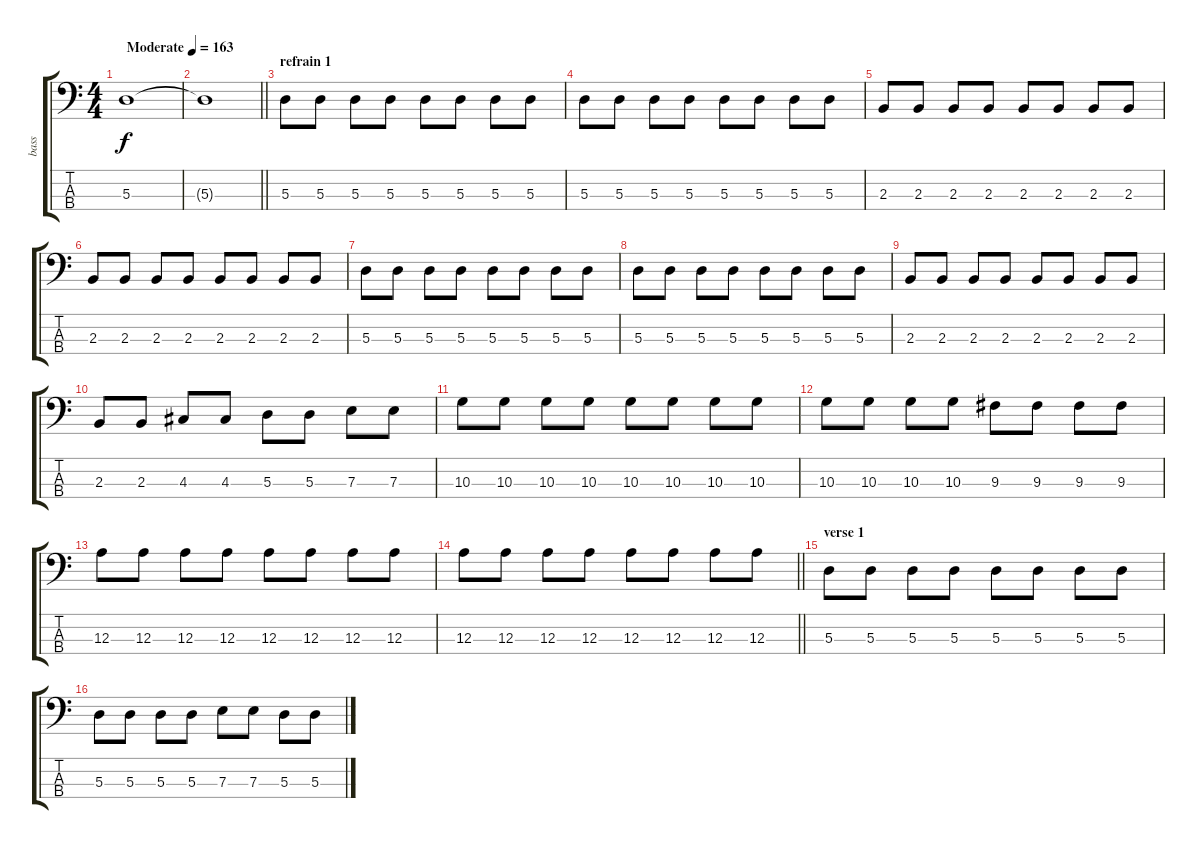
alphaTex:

\track ("bass" "bass") {instrument electricbasspick}
\staff {score tabs}
\tuning (G2 D2 A1 E1) {hide}
\ts (4 4)
\tempo (163 "Moderate")
\clef f4
\ks c
5.3.1{dy f instrument electricbasspick} |
\barLineRight lightlight
5.3{t}.1 |
\section ("" "refrain 1")
5.3.8 5.3.8 5.3.8 5.3.8 5.3.8 5.3.8 5.3.8 5.3.8 |
5.3.8 5.3.8 5.3.8 5.3.8 5.3.8 5.3.8 5.3.8 5.3.8 |
2.3.8 2.3.8 2.3.8 2.3.8 2.3.8 2.3.8 2.3.8 2.3.8 |
2.3.8 2.3.8 2.3.8 2.3.8 2.3.8 2.3.8 2.3.8 2.3.8 |
5.3.8 5.3.8 5.3.8 5.3.8 5.3.8 5.3.8 5.3.8 5.3.8 |
5.3.8 5.3.8 5.3.8 5.3.8 5.3.8 5.3.8 5.3.8 5.3.8 |
2.3.8 2.3.8 2.3.8 2.3.8 2.3.8 2.3.8 2.3.8 2.3.8 |
2.3.8 2.3.8 4.3.8 4.3.8 5.3.8 5.3.8 7.3.8 7.3.8 |
10.3.8 10.3.8 10.3.8 10.3.8 10.3.8 10.3.8 10.3.8 10.3.8 |
10.3.8 10.3.8 10.3.8 10.3.8 9.3.8 9.3.8 9.3.8 9.3.8 |
12.3.8 12.3.8 12.3.8 12.3.8 12.3.8 12.3.8 12.3.8 12.3.8 |
\barLineRight lightlight
12.3.8 12.3.8 12.3.8 12.3.8 12.3.8 12.3.8 12.3.8 12.3.8 |
\section ("" "verse 1")
5.3.8 5.3.8 5.3.8 5.3.8 5.3.8 5.3.8 5.3.8 5.3.8 |
5.3.8 5.3.8 5.3.8 5.3.8 7.3.8 7.3.8 5.3.8 5.3.8
